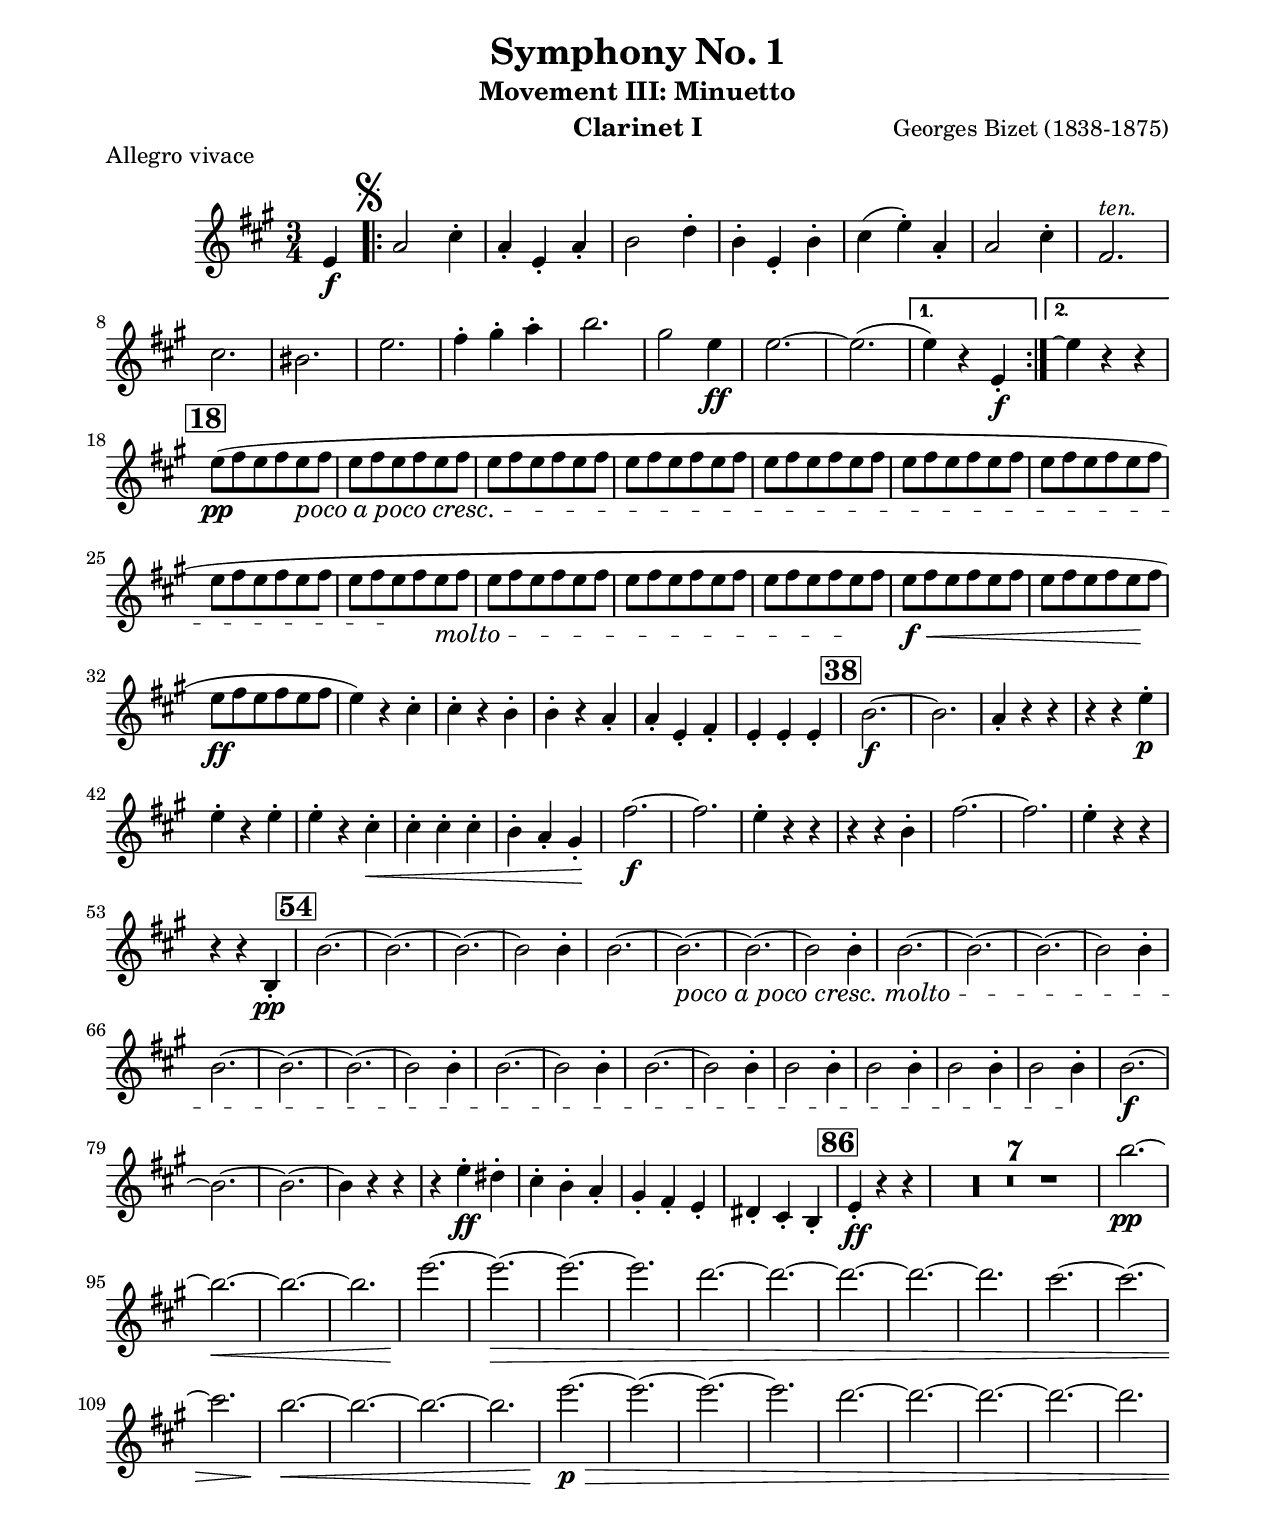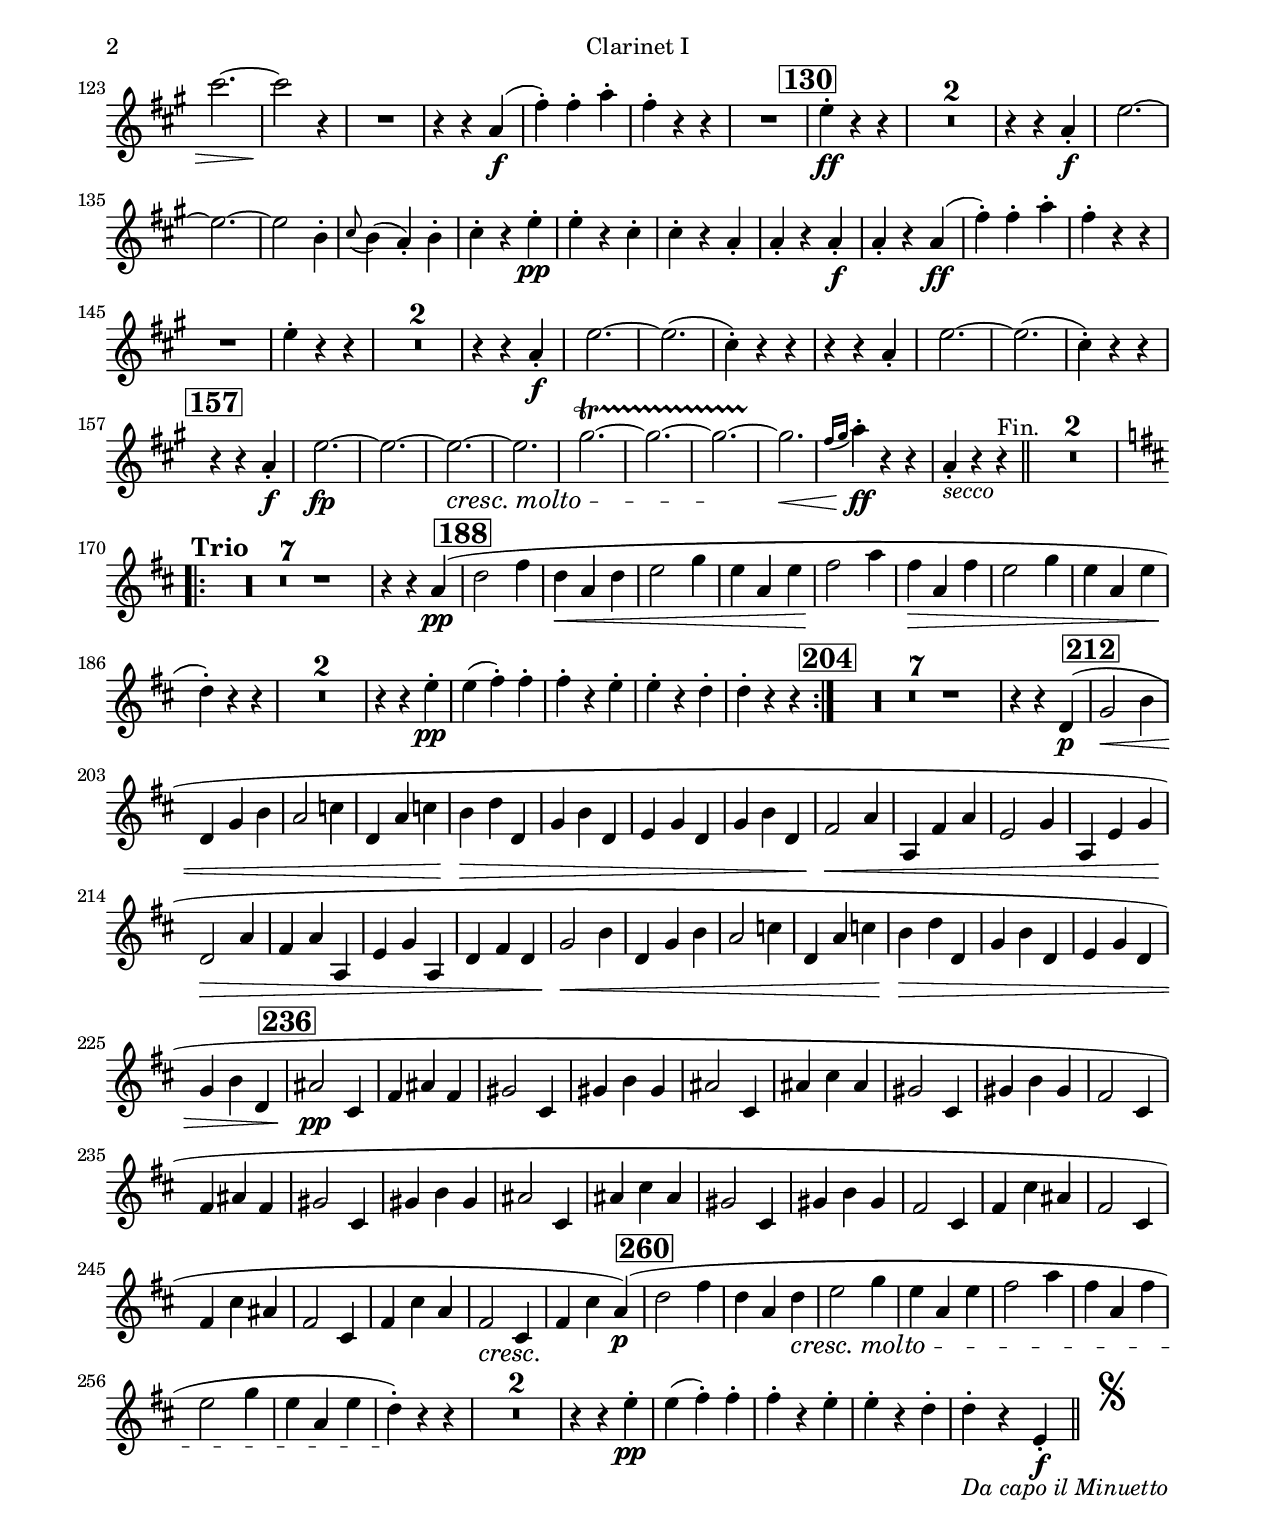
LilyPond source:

\version "2.13.5"

\include "defs.lyi" 
\version "2.13.5"

\include "defs.lyi"

clarinetOneMvtIIIDynamics = 
{
  \time 3/4

  \partial 4 s4\f |
  \repeat volta 2
  {
    s2.*6 |
    s2.^\tenuto |
    s2. |
    s2.*4 |
    s2 s4\ff |
    s2.*2 |
  }
  \alternative
  {
    {
      s2 s4\f |
    }
    {
      s2. |
    }
  }

  % 18
%  \repeat volta 2
%  {
    \crescTextPocoAPocoCresc 
    s4\pp s s\< |
    s2.*7 |
    \crescTextMolto 
    s4 s\! s\< |
    s2.*2 |
    s4 s s\! |
    \crescHairpin
    s4\f\< s s |
    s s s\! |
    s\ff s s |
    s2.*5 |

    % 38
    s2.\f |
    s2.*2 |
    s2 s4\p |
    s2. |
    s2 s4\< |
    s2. |
    s2 s4\! |
    s2.\f |
    s2.*2 |
    s2  s4 |
    s2.*3 |
    s2 s4\pp |

    % 54
    s2.*5 |
    \crescTextPocoAPocoCrescMolto
    s2.\< |
    s2.*17 |
    s2 s4\! |
    s2.\f |
    s2.*3 |
    s4 s\ff s |
    s2.*3 |

    % 86
    s2.\ff |
    s2.*7 |
    s2.\pp |
    \crescHairpin
    s2.\< |
    s2.*2 |
    s2.\! |
    s2.\> |
    s2.*10 |
    s2.\!\< |
    s2.*3 |
    s2.\p\> |
    s2.*9
    s2.\! |
    s2. |
    s4 s s\f |
    s2.*3 |

    % 130
    s4\ff s s |
    s2.*2 |
    s4 s s\f |
    s2.*4 |
    s4 s s\pp |
    s2.*2 |
    s4 s s\f |
    s s s\ff |
    s2.*3 |
    s4 s s |
    s2.*2 |
    s4 s s\f |
    s2.*3 |
    s4 s s |
    s2.*3 |

    % 157
    s4 s s\f |
    s2.\fp |
    s2. |
    \crescTextCrescMolto 
    s2.\< |
    s2.*3 |
    s2.\! |
    \crescHairpin
    s2.\< |
    s4\!\ff s s |
%  }
%  \alternative
%  {
%    {
%      s4-\secco s s |
%      s2.*2 |
%    }
%    {
      s4-\secco s s |
      s2.*2 |
%    }
%  }

  % 173
  \repeat volta 2
  {
    s2.*7 |
    s4 s s\pp |

    % 181
    s2. |
    \crescHairpin
    s2.\< |
    s2.*2 |
    s2.\! |
    s2.\> |
    s2.*2 |
    s2.\! |
    s2.*2 |
    s4 s s\pp |
    s2.*4 |
  }

  % 197
%  \repeat volta 2
%  {
    s2.*7 |
    s4 s s\p |

    % 205
    s2.\< |
    s2.*3 |
    s2.\!\> |
    s2.*3 |
    \repeat unfold 2
    {
      s2.\!\< |
      s2.*3 |
      s2.\!\> |
      s2.*3 |
    }

    % 229
    s2.\!\pp |
    s2.*21 |
    \crescTextCresc
    s2.\< |
    s4\! s s\p |

    % 253
    s2. |
    \crescTextCrescMolto 
    s4 s s\< |
    s2.*6 |
    s4\! s s |
    s2.*2 |
    s4 s s\pp |
    s2.*3 |
%  }
%  \alternative
%  {
%    {
%      s2. |
%    }
%    {
      s4 s s\f |
%    }
%  }
}


clarinetOneMvtIIICues = 
{
  \time 3/4
  \key g \major

  \partial 4 s4 |

  s2.*17 | \break
  s2.*25 | 
  s2.*127 |

  \key c \major

  s2.*96 |
}


clarinetOneMvtIIINotCues = 
{
  \time 3/4
  \key g \major

  \partial 4 s4 |

  s2.*169 |

  \key c \major

  s2.*96 |
}


clarinetOneMvtIIINotes = 
{
  \time 3/4
  \key g \major

  \partial 4 d'4 |
  \repeat volta 2
  {
    g2 b4-. |
    g-. d-. g-. |
    a2 c4-. |
    a-. d,-. a'-. |
    b( d-.) g,-. |
    g2 b4-. |
    e,2. |
    b'2. |
    ais2. |
    d2. |
    e4-. fis-. g-. |
    a2. |
    fis2 d4 |
    d2.~ |
    d2.( |
  }
  \alternative
  {
    {
      d4) r d,-. |
    }
    {
      d'4\repeatTie r r |
    }
  }

  % 18
%  \repeat volta 2
%  {
    d8( e d e d e |
    \repeat unfold 14 { d e d e d e | }
    d4) r b-. |
    b-. r a-. |
    a-. r g-. |
    g-. d-. e-. |
    d-. d-. d-. |

    % 38
    a'2.~ |
    a2. |
    g4-. r r |
    r r d'-. |
    d-. r d-. |
    d-. r b-. |
    b-. b-. b-. |
    a-. g-. fis-. |
    e'2.~ |
    e2. |
    d4-. r r |
    r r a-. |
    e'2.~ |
    e2. |
    d4-. r r |
    r r a,-. |

    % 54
    a'2.~ |
    a2.~ |
    a2.~ |
    a2 a4-. |
    a2.~ |
    a2.~ |
    a2.~ |
    a2 a4-. |
    a2.~ |
    a2.~ |
    a2.~ |
    a2 a4-. |
    a2.~ |
    a2.~ |
    a2.~ |
    a2 a4-. |
    a2.~ |
    a2 a4-. |
    a2.~ |
    a2 a4-. |
    a2 a4-. |
    a2 a4-. |
    a2 a4-. |
    a2 a4-. |
    a2.~ |
    a2.~ |
    a2.~ |
    a4 r r |
    r d-. cis-. |
    b-. a-. g-. |
    fis-. e-. d-. |
    cis-. b-. a-. |

    % 86
    d4-. r r |
    R4*3*7 |
    a''2.~ |
    a2.~ |
    a2.~ |
    a2. |
    d2.~ |
    d2.~ |
    d2.~ |
    d2. |
    c2.~ |
    c2.~ |
    c2.~ |
    c2.~ |
    c2. |
    b2.~ |
    b2.~ |
    b2. |
    a2.~ |
    a2.~ |
    a2.~ |
    a2. |
    d2.~ |
    d2.~ |
    d2.~ |
    d2. |
    c2.~ |
    c2.~ |
    c2.~ |
    c2.~ |
    c2. |
    b2.~ |
    b2 r4 |
    R2. |
    r4 r g,( |
    e'-.) e-. g-. |
    e-. r r |
    R4*3 |

    % 130
    d4-. r r |
    R4*3*2 |
    r4 r g,-. |
    d'2.~ |
    d2.~ |
    d2 a4-. |
    \grace b8( a4)( g-.) a-. |
    b4-. r d-. |
    d-. r b-. |
    b-. r g-. |
    g-. r g-. |
    g-. r g( |
    e'-.) e-. g-. |
    e-. r r |
    R4*3 |
    d4-. r r |
    R4*3*2 |
    r4 r g,-.
    d'2.~ |
    d2.( |
    b4-.) r r |
    r4 r g-. |
    d'2.~ |
    d2.( |
    b4-.) r r |

    % 157
    r r g-. |
    d'2.~ |
    d2.~ |
    d2.~ |
    d2. |
    fis2.~\startTrillSpan |
    fis2.~ |
    fis2.~ |
    fis2.\stopTrillSpan \grace {e16[( fis]} |
    g4-.) r r |
%  }
%  \alternative
%  {
%    {
%      g,4-. r r |
%      R4*3*2 |
%    }
%    {
      g,4-. r r |
      R4*3*2 |
%    }
%  }

  \key c \major

  % 173
  \repeat volta 2
  {
    R4*3*7 |
    r4 r g(

    % 181
    c2 e4 |
    c g c |
    d2 f4 | 
    d g, d' |
    e2 g4 |
    e g, e' |
    d2 f4 |
    d g, d' |
    c-.) r r |
    R4*3*2 |
    r4 r d-. |
    d( e)-. e-. |
    e-. r d-. |
    d-. r c-. |
    c-. r r |
  }

  % 197
%  \repeat volta 2
%  {
    R4*3*7 |
    r4 r c,4( |

    % 205
    f2 a4 |
    c, f a |
    g2 bes4 |
    c, g' bes |
    a c c, |
    f a c, |
    d f c |
    f a c, |
    e2 g4 |
    g, e' g |
    d2 f4 |
    g, d' f |
    c2 g'4 |
    e g g, |
    d' f g, |
    c e c |
    f2 a4 |
    c, f a |
    g2 bes4 |
    c, g' bes |
    a c c, |
    f a c, |
    d f c |
    f a c, |

    % 229
    gis'2 b,4 |
    e gis e |
    fis2 b,4 |
    fis' a fis |
    gis2 b,4 |
    gis' b gis |
    fis2 b,4 |
    fis' a fis |
    e2 b4 |
    e gis e |
    fis2 b,4 |
    fis' a fis |
    gis2 b,4 |
    gis' b gis |
    fis2 b,4 |
    fis' a fis |
    e2 b4 |
    e b' gis |
    e2 b4 |
    e b' gis |
    e2 b4 |
    e b' g |
    e2 b4 |
    e b' g)( |

    % 253
    c2 e4 |
    c g c |
    d2 f4 | 
    d g, d' |
    e2 g4 |
    e g, e' |
    d2 f4 | 
    d g, d' |
    c-.) r r |
    R4*3*2 |
    r4 r d-. |
    d( e-.) e-. |
    e-. r d-. |
    d-. r c-. |
%  }
%  \alternative
%  {
%    {
%      c-. r r |
%    }
%    {
      c-. r d,-. |
%    }
%  }
}

clarinetOneMvtIIIScore = \relative c' { << \clarinetOneMvtIIINotes \clarinetOneMvtIIINotCues \clarinetOneMvtIIIDynamics >> }
clarinetBesOneMvtIIIScore = \transpose bes c' \relative c { << \clarinetOneMvtIIINotes \clarinetOneMvtIIINotCues \clarinetOneMvtIIIDynamics >> }
clarinetBesOneMvtIIIPart  = \transpose bes c' \relative c { << \clarinetOneMvtIIINotes \clarinetOneMvtIIICues    \clarinetOneMvtIIIDynamics >> }
 

instrument = "Clarinet I"

notesMvtIII = \clarinetBesOneMvtIIIPart

\include "Part.lyi"

